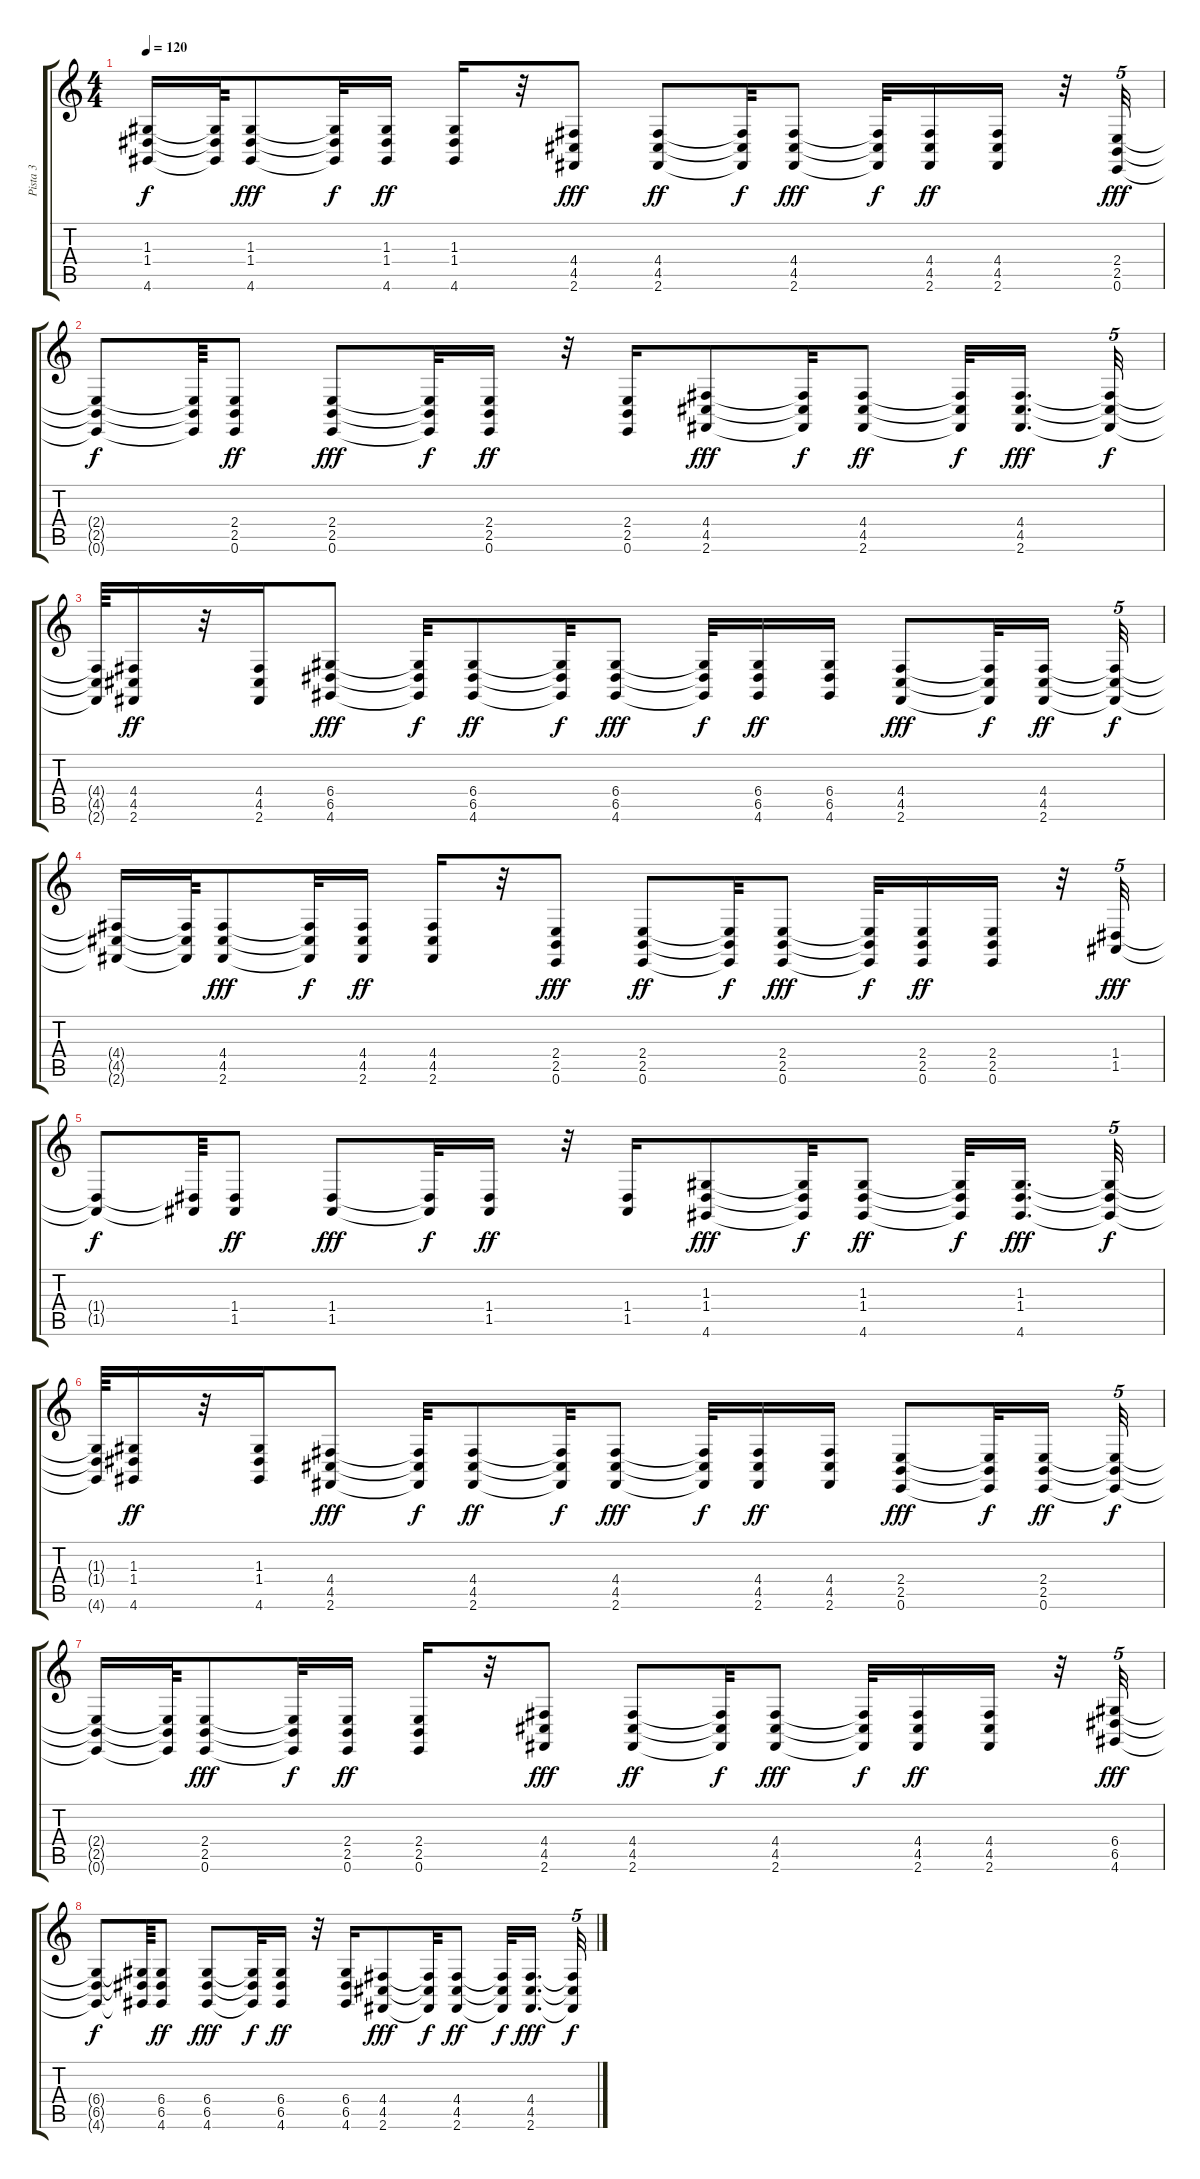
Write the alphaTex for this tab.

\track ("Pista 3" "Pista 3") {instrument tubularbells}
\staff {score tabs}
\tuning (E4 B3 G3 D3 A2 E2) {hide}
\ts (4 4)
\tempo 120
\clef g2
\ks c
(1.3{t} 1.4{t} 4.6{t}).16{dy f} (1.3{t} 1.4{t} 4.6{t}).64 (1.3 1.4 4.6).8{dy fff} (1.3{t} 1.4{t} 4.6{t}).32{dy f} (1.3 1.4 4.6).16{dy ff} (1.3 1.4 4.6).16 r.32 (4.4 4.5 2.6).8{dy fff} (4.4 4.5 2.6).8{dy ff} (4.4{t} 4.5{t} 2.6{t}).32{dy f} (4.4 4.5 2.6).8{dy fff} (4.4{t} 4.5{t} 2.6{t}).32{dy f} (4.4 4.5 2.6).16{dy ff} (4.4 4.5 2.6).16 r.32 (2.4 2.5 0.6).32{tu (5 4) dy fff} |
(2.4{t} 2.5{t} 0.6{t}).8{dy f} (2.4{t} 2.5{t} 0.6{t}).64 (2.4 2.5 0.6).8{dy ff} (2.4 2.5 0.6).8{dy fff} (2.4{t} 2.5{t} 0.6{t}).32{dy f} (2.4 2.5 0.6).16{dy ff} r.32 (2.4 2.5 0.6).16 (4.4 4.5 2.6).8{dy fff} (4.4{t} 4.5{t} 2.6{t}).32{dy f} (4.4 4.5 2.6).8{dy ff} (4.4{t} 4.5{t} 2.6{t}).32{dy f} (4.4 4.5 2.6).16{d dy fff} (4.4{t} 4.5{t} 2.6{t}).32{tu (5 4) dy f} |
(4.4{t} 4.5{t} 2.6{t}).64 (4.4 4.5 2.6).16{dy ff} r.32 (4.4 4.5 2.6).16 (6.4 6.5 4.6).8{dy fff} (6.4{t} 6.5{t} 4.6{t}).32{dy f} (6.4 6.5 4.6).8{dy ff} (6.4{t} 6.5{t} 4.6{t}).32{dy f} (6.4 6.5 4.6).8{dy fff} (6.4{t} 6.5{t} 4.6{t}).32{dy f} (6.4 6.5 4.6).16{dy ff} (6.4 6.5 4.6).16 (4.4 4.5 2.6).8{dy fff} (4.4{t} 4.5{t} 2.6{t}).32{dy f} (4.4 4.5 2.6).16{dy ff} (4.4{t} 4.5{t} 2.6{t}).32{tu (5 4) dy f} |
(4.4{t} 4.5{t} 2.6{t}).16 (4.4{t} 4.5{t} 2.6{t}).64 (4.4 4.5 2.6).8{dy fff} (4.4{t} 4.5{t} 2.6{t}).32{dy f} (4.4 4.5 2.6).16{dy ff} (4.4 4.5 2.6).16 r.32 (2.4 2.5 0.6).8{dy fff} (2.4 2.5 0.6).8{dy ff} (2.4{t} 2.5{t} 0.6{t}).32{dy f} (2.4 2.5 0.6).8{dy fff} (2.4{t} 2.5{t} 0.6{t}).32{dy f} (2.4 2.5 0.6).16{dy ff} (2.4 2.5 0.6).16 r.32 (1.4 1.5).32{tu (5 4) dy fff} |
(1.4{t} 1.5{t}).8{dy f} (1.4{t} 1.5{t}).64 (1.4 1.5).8{dy ff} (1.4 1.5).8{dy fff} (1.4{t} 1.5{t}).32{dy f} (1.4 1.5).16{dy ff} r.32 (1.4 1.5).16 (1.3 1.4 4.6).8{dy fff} (1.3{t} 1.4{t} 4.6{t}).32{dy f} (1.3 1.4 4.6).8{dy ff} (1.3{t} 1.4{t} 4.6{t}).32{dy f} (1.3 1.4 4.6).16{d dy fff} (1.3{t} 1.4{t} 4.6{t}).32{tu (5 4) dy f} |
(1.3{t} 1.4{t} 4.6{t}).64 (1.3 1.4 4.6).16{dy ff} r.32 (1.3 1.4 4.6).16 (4.4 4.5 2.6).8{dy fff} (4.4{t} 4.5{t} 2.6{t}).32{dy f} (4.4 4.5 2.6).8{dy ff} (4.4{t} 4.5{t} 2.6{t}).32{dy f} (4.4 4.5 2.6).8{dy fff} (4.4{t} 4.5{t} 2.6{t}).32{dy f} (4.4 4.5 2.6).16{dy ff} (4.4 4.5 2.6).16 (2.4 2.5 0.6).8{dy fff} (2.4{t} 2.5{t} 0.6{t}).32{dy f} (2.4 2.5 0.6).16{dy ff} (2.4{t} 2.5{t} 0.6{t}).32{tu (5 4) dy f} |
(2.4{t} 2.5{t} 0.6{t}).16 (2.4{t} 2.5{t} 0.6{t}).64 (2.4 2.5 0.6).8{dy fff} (2.4{t} 2.5{t} 0.6{t}).32{dy f} (2.4 2.5 0.6).16{dy ff} (2.4 2.5 0.6).16 r.32 (4.4 4.5 2.6).8{dy fff} (4.4 4.5 2.6).8{dy ff} (4.4{t} 4.5{t} 2.6{t}).32{dy f} (4.4 4.5 2.6).8{dy fff} (4.4{t} 4.5{t} 2.6{t}).32{dy f} (4.4 4.5 2.6).16{dy ff} (4.4 4.5 2.6).16 r.32 (6.4 6.5 4.6).32{tu (5 4) dy fff} |
(6.4{t} 6.5{t} 4.6{t}).8{dy f} (6.4{t} 6.5{t} 4.6{t}).64 (6.4 6.5 4.6).8{dy ff} (6.4 6.5 4.6).8{dy fff} (6.4{t} 6.5{t} 4.6{t}).32{dy f} (6.4 6.5 4.6).16{dy ff} r.32 (6.4 6.5 4.6).16 (4.4 4.5 2.6).8{dy fff} (4.4{t} 4.5{t} 2.6{t}).32{dy f} (4.4 4.5 2.6).8{dy ff} (4.4{t} 4.5{t} 2.6{t}).32{dy f} (4.4 4.5 2.6).16{d dy fff} (4.4{t} 4.5{t} 2.6{t}).32{tu (5 4) dy f}
